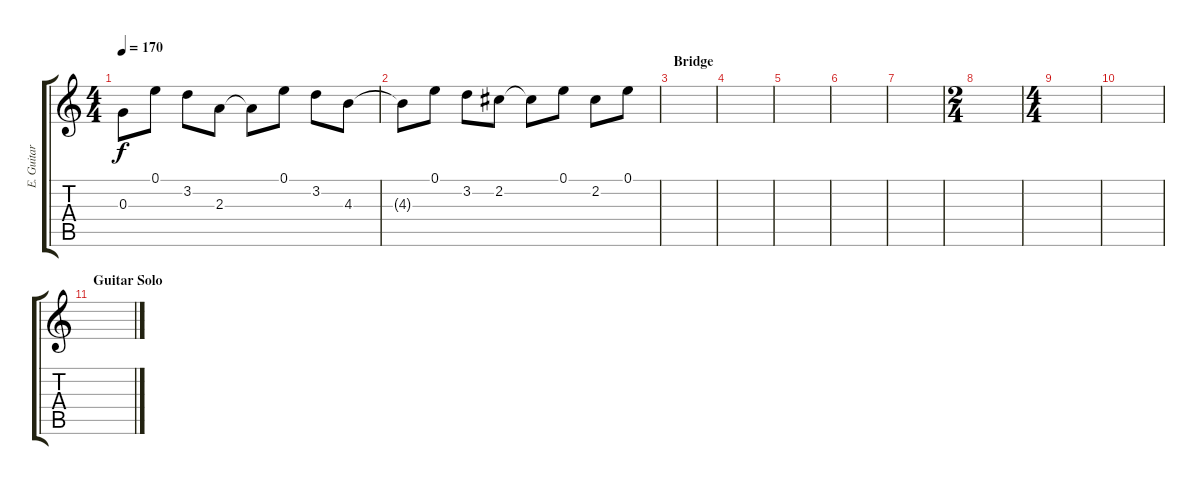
\track ("E. Guitar (Slash)" "E. Guitar ") {instrument electricguitarclean}
\staff {score tabs}
\tuning (E4 B3 G3 D3 A2 E2) {hide}
\ts (4 4)
\tempo 170
\clef g2
\ks c
0.3{t}.8{dy f} 0.1.8 3.2.8 2.3.8 2.3{t}.8 0.1.8 3.2.8 4.3.8 |
4.3{t}.8 0.1.8 3.2.8 2.2.8 2.2{t}.8 0.1.8 2.2.8 0.1.8 |
\section ("" "Bridge")
|
|
|
|
|
\ts (2 4)
|
\ts (4 4)
|
|
\section ("" "Guitar Solo")
